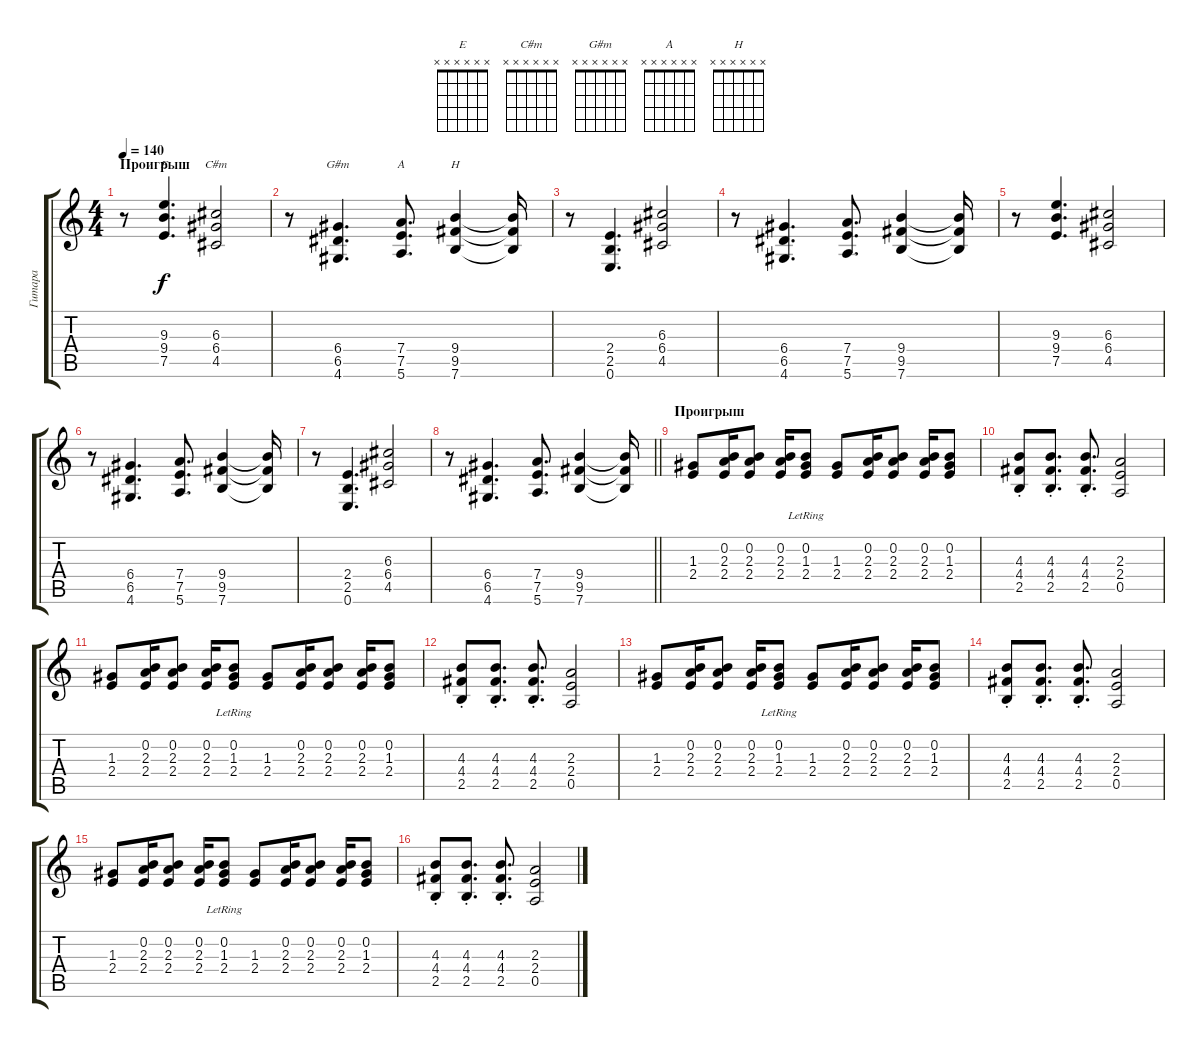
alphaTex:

\track ("Гитара" "Гитара") {instrument acousticguitarsteel}
\staff {score tabs}
\tuning (E4 B3 G3 D3 A2 E2) {hide}
\chord ("E" x x x x x x)
\chord ("C#m" x x x x x x)
\chord ("G#m" x x x x x x)
\chord ("A" x x x x x x)
\chord ("H" x x x x x x)
\ts (4 4)
\section ("" "Проигрыш")
\tempo 140
\clef g2
\ks c
r.8{dy f} (9.3 9.4 7.5).4{d ch "E"} (6.3 6.4 4.5).2{ch "C#m"} |
r.8 (6.4 6.5 4.6).4{d ch "G#m"} (7.4 7.5 5.6).8{d ch "A"} (9.4 9.5 7.6).4{ch "H"} (9.4{t} 9.5{t} 7.6{t}).16 |
r.8 (2.4 2.5 0.6).4{d} (6.3 6.4 4.5).2 |
r.8 (6.4 6.5 4.6).4{d} (7.4 7.5 5.6).8{d} (9.4 9.5 7.6).4 (9.4{t} 9.5{t} 7.6{t}).16 |
r.8 (9.3 9.4 7.5).4{d} (6.3 6.4 4.5).2 |
r.8 (6.4 6.5 4.6).4{d} (7.4 7.5 5.6).8{d} (9.4 9.5 7.6).4 (9.4{t} 9.5{t} 7.6{t}).16 |
r.8 (2.4 2.5 0.6).4{d} (6.3 6.4 4.5).2 |
\barLineRight lightlight
r.8 (6.4 6.5 4.6).4{d} (7.4 7.5 5.6).8{d} (9.4 9.5 7.6).4 (9.4{t} 9.5{t} 7.6{t}).16 |
\section ("" "Проигрыш")
(1.3 2.4).8{instrument acousticguitarsteel} (0.2 2.3 2.4).16 (0.2 2.3 2.4).8 (0.2 2.3 2.4).16 (0.2{lr} 1.3 2.4).8 (1.3 2.4).8 (0.2 2.3 2.4).16 (0.2 2.3 2.4).8 (0.2 2.3 2.4).16 (0.2 1.3 2.4).8 |
(4.3{st} 4.4{st} 2.5{st}).8 (4.3{st} 4.4{st} 2.5{st}).8{d} (4.3{st} 4.4{st} 2.5{st}).8{d} (2.3 2.4 0.5).2 |
(1.3 2.4).8 (0.2 2.3 2.4).16 (0.2 2.3 2.4).8 (0.2 2.3 2.4).16 (0.2{lr} 1.3 2.4).8 (1.3 2.4).8 (0.2 2.3 2.4).16 (0.2 2.3 2.4).8 (0.2 2.3 2.4).16 (0.2 1.3 2.4).8 |
(4.3{st} 4.4{st} 2.5{st}).8 (4.3{st} 4.4{st} 2.5{st}).8{d} (4.3{st} 4.4{st} 2.5{st}).8{d} (2.3 2.4 0.5).2 |
(1.3 2.4).8 (0.2 2.3 2.4).16 (0.2 2.3 2.4).8 (0.2 2.3 2.4).16 (0.2{lr} 1.3 2.4).8 (1.3 2.4).8 (0.2 2.3 2.4).16 (0.2 2.3 2.4).8 (0.2 2.3 2.4).16 (0.2 1.3 2.4).8 |
(4.3{st} 4.4{st} 2.5{st}).8 (4.3{st} 4.4{st} 2.5{st}).8{d} (4.3{st} 4.4{st} 2.5{st}).8{d} (2.3 2.4 0.5).2 |
(1.3 2.4).8 (0.2 2.3 2.4).16 (0.2 2.3 2.4).8 (0.2 2.3 2.4).16 (0.2{lr} 1.3 2.4).8 (1.3 2.4).8 (0.2 2.3 2.4).16 (0.2 2.3 2.4).8 (0.2 2.3 2.4).16 (0.2 1.3 2.4).8 |
(4.3{st} 4.4{st} 2.5{st}).8 (4.3{st} 4.4{st} 2.5{st}).8{d} (4.3{st} 4.4{st} 2.5{st}).8{d} (2.3 2.4 0.5).2
